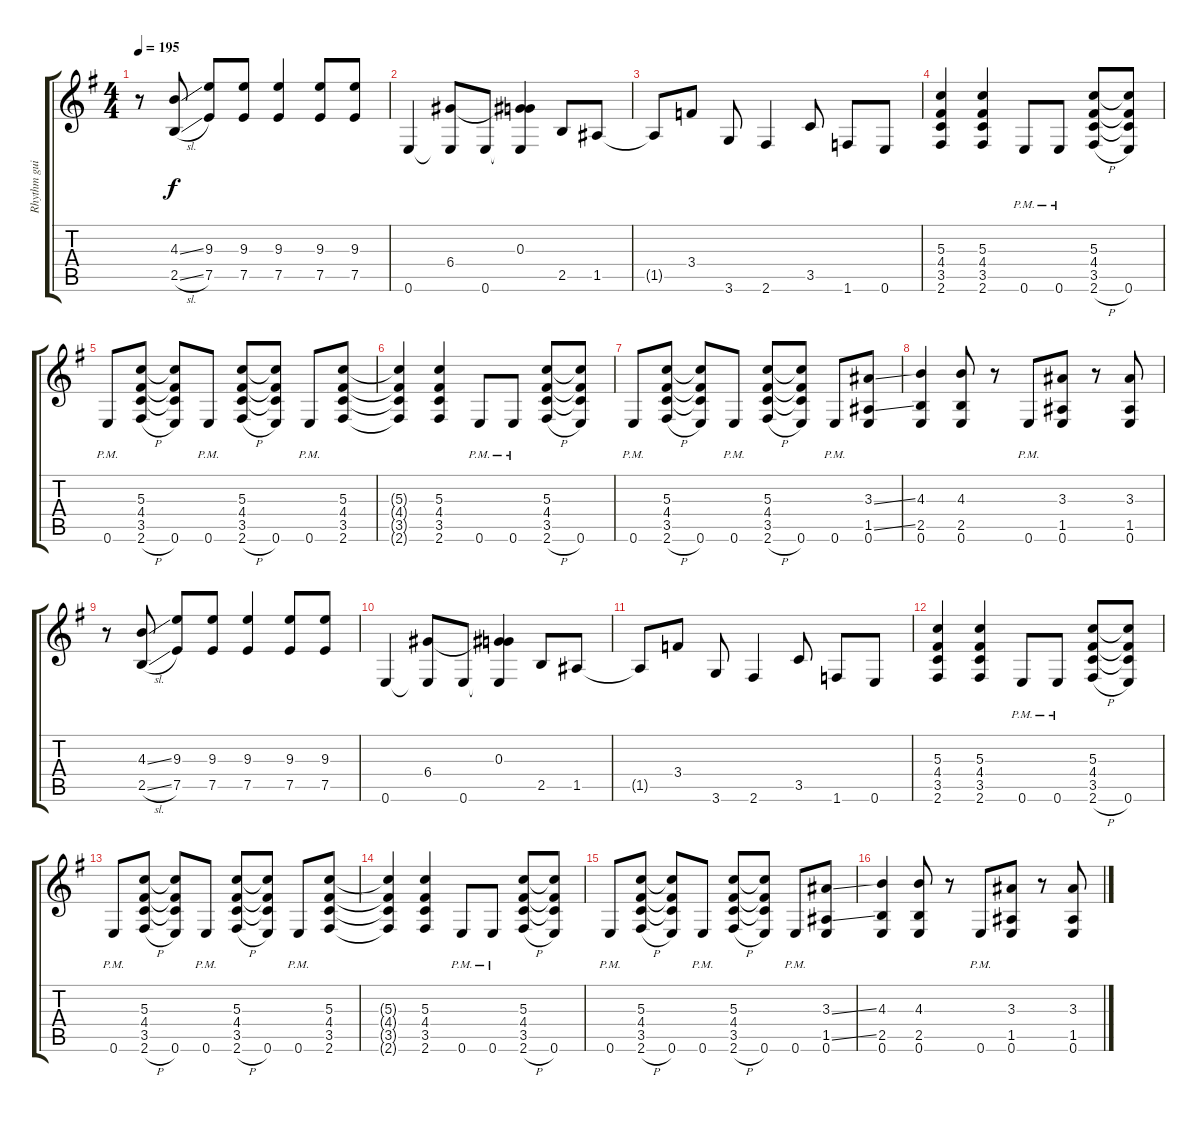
\track ("Rhythm guitar 2" "Rhythm gui") {instrument distortionguitar}
\staff {score tabs}
\tuning (E4 B3 G3 D3 A2 E2) {hide}
\ts (4 4)
\tempo 195
\clef g2
\ks eminor
r.8{dy f} (4.3{ss} 2.5{sl}).8 (9.3 7.5).8 (9.3 7.5).8 (9.3 7.5).4 (9.3 7.5).8 (9.3 7.5).8 |
0.6.4 (6.4 0.6{t}).8 0.6.8 (0.3 6.4{t} 0.6{t}).4 2.5.8 1.5.8 |
1.5{t}.8 3.4.8 3.6.8 2.6.4 3.5.8 1.6.8 0.6.8 |
(5.3 4.4 3.5 2.6).4 (5.3 4.4 3.5 2.6).4 0.6{pm}.8 0.6{pm}.8 (5.3 4.4 3.5 2.6{h}).8 (5.3{t} 4.4{t} 3.5{t} 0.6).8 |
0.6{pm}.8 (5.3 4.4 3.5 2.6{h}).8 (5.3{t} 4.4{t} 3.5{t} 0.6).8 0.6{pm}.8 (5.3 4.4 3.5 2.6{h}).8 (5.3{t} 4.4{t} 3.5{t} 0.6).8 0.6{pm}.8 (5.3 4.4 3.5 2.6).8 |
(5.3{t} 4.4{t} 3.5{t} 2.6{t}).4 (5.3 4.4 3.5 2.6).4 0.6{pm}.8 0.6{pm}.8 (5.3 4.4 3.5 2.6{h}).8 (5.3{t} 4.4{t} 3.5{t} 0.6).8 |
0.6{pm}.8 (5.3 4.4 3.5 2.6{h}).8 (5.3{t} 4.4{t} 3.5{t} 0.6).8 0.6{pm}.8 (5.3 4.4 3.5 2.6{h}).8 (5.3{t} 4.4{t} 3.5{t} 0.6).8 0.6{pm}.8 (3.3{ss} 1.5{ss} 0.6).8 |
(4.3 2.5 0.6).4 (4.3 2.5 0.6).8 r.8 0.6{pm}.8 (3.3 1.5 0.6).8 r.8 (3.3 1.5 0.6).8 |
r.8 (4.3{ss} 2.5{sl}).8 (9.3 7.5).8 (9.3 7.5).8 (9.3 7.5).4 (9.3 7.5).8 (9.3 7.5).8 |
0.6.4 (6.4 0.6{t}).8 0.6.8 (0.3 6.4{t} 0.6{t}).4 2.5.8 1.5.8 |
1.5{t}.8 3.4.8 3.6.8 2.6.4 3.5.8 1.6.8 0.6.8 |
(5.3 4.4 3.5 2.6).4 (5.3 4.4 3.5 2.6).4 0.6{pm}.8 0.6{pm}.8 (5.3 4.4 3.5 2.6{h}).8 (5.3{t} 4.4{t} 3.5{t} 0.6).8 |
0.6{pm}.8 (5.3 4.4 3.5 2.6{h}).8 (5.3{t} 4.4{t} 3.5{t} 0.6).8 0.6{pm}.8 (5.3 4.4 3.5 2.6{h}).8 (5.3{t} 4.4{t} 3.5{t} 0.6).8 0.6{pm}.8 (5.3 4.4 3.5 2.6).8 |
(5.3{t} 4.4{t} 3.5{t} 2.6{t}).4 (5.3 4.4 3.5 2.6).4 0.6{pm}.8 0.6{pm}.8 (5.3 4.4 3.5 2.6{h}).8 (5.3{t} 4.4{t} 3.5{t} 0.6).8 |
0.6{pm}.8 (5.3 4.4 3.5 2.6{h}).8 (5.3{t} 4.4{t} 3.5{t} 0.6).8 0.6{pm}.8 (5.3 4.4 3.5 2.6{h}).8 (5.3{t} 4.4{t} 3.5{t} 0.6).8 0.6{pm}.8 (3.3{ss} 1.5{ss} 0.6).8 |
(4.3 2.5 0.6).4 (4.3 2.5 0.6).8 r.8 0.6{pm}.8 (3.3 1.5 0.6).8 r.8 (3.3 1.5 0.6).8
